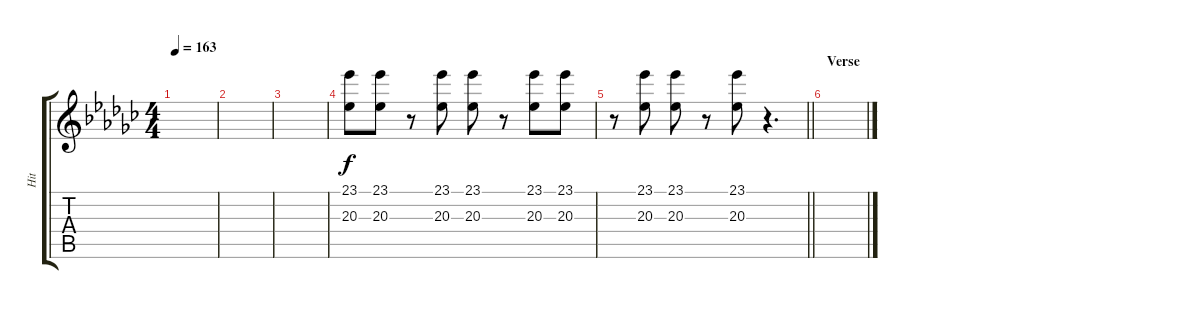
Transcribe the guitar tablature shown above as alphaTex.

\track ("Hit" "Hit") {instrument orchestrahit}
\staff {score tabs}
\tuning (E4 B3 G3 D3 A2 E2) {hide}
\ts (4 4)
\tempo 163
\clef g2
\ks gb
|
|
|
(23.1 20.3).8 (23.1 20.3).8 r.8 (23.1 20.3).8 (23.1 20.3).8 r.8 (23.1 20.3).8 (23.1 20.3).8 |
\barLineRight lightlight
r.8 (23.1 20.3).8 (23.1 20.3).8 r.8 (23.1 20.3).8 r.4{d} |
\section ("" "Verse")
